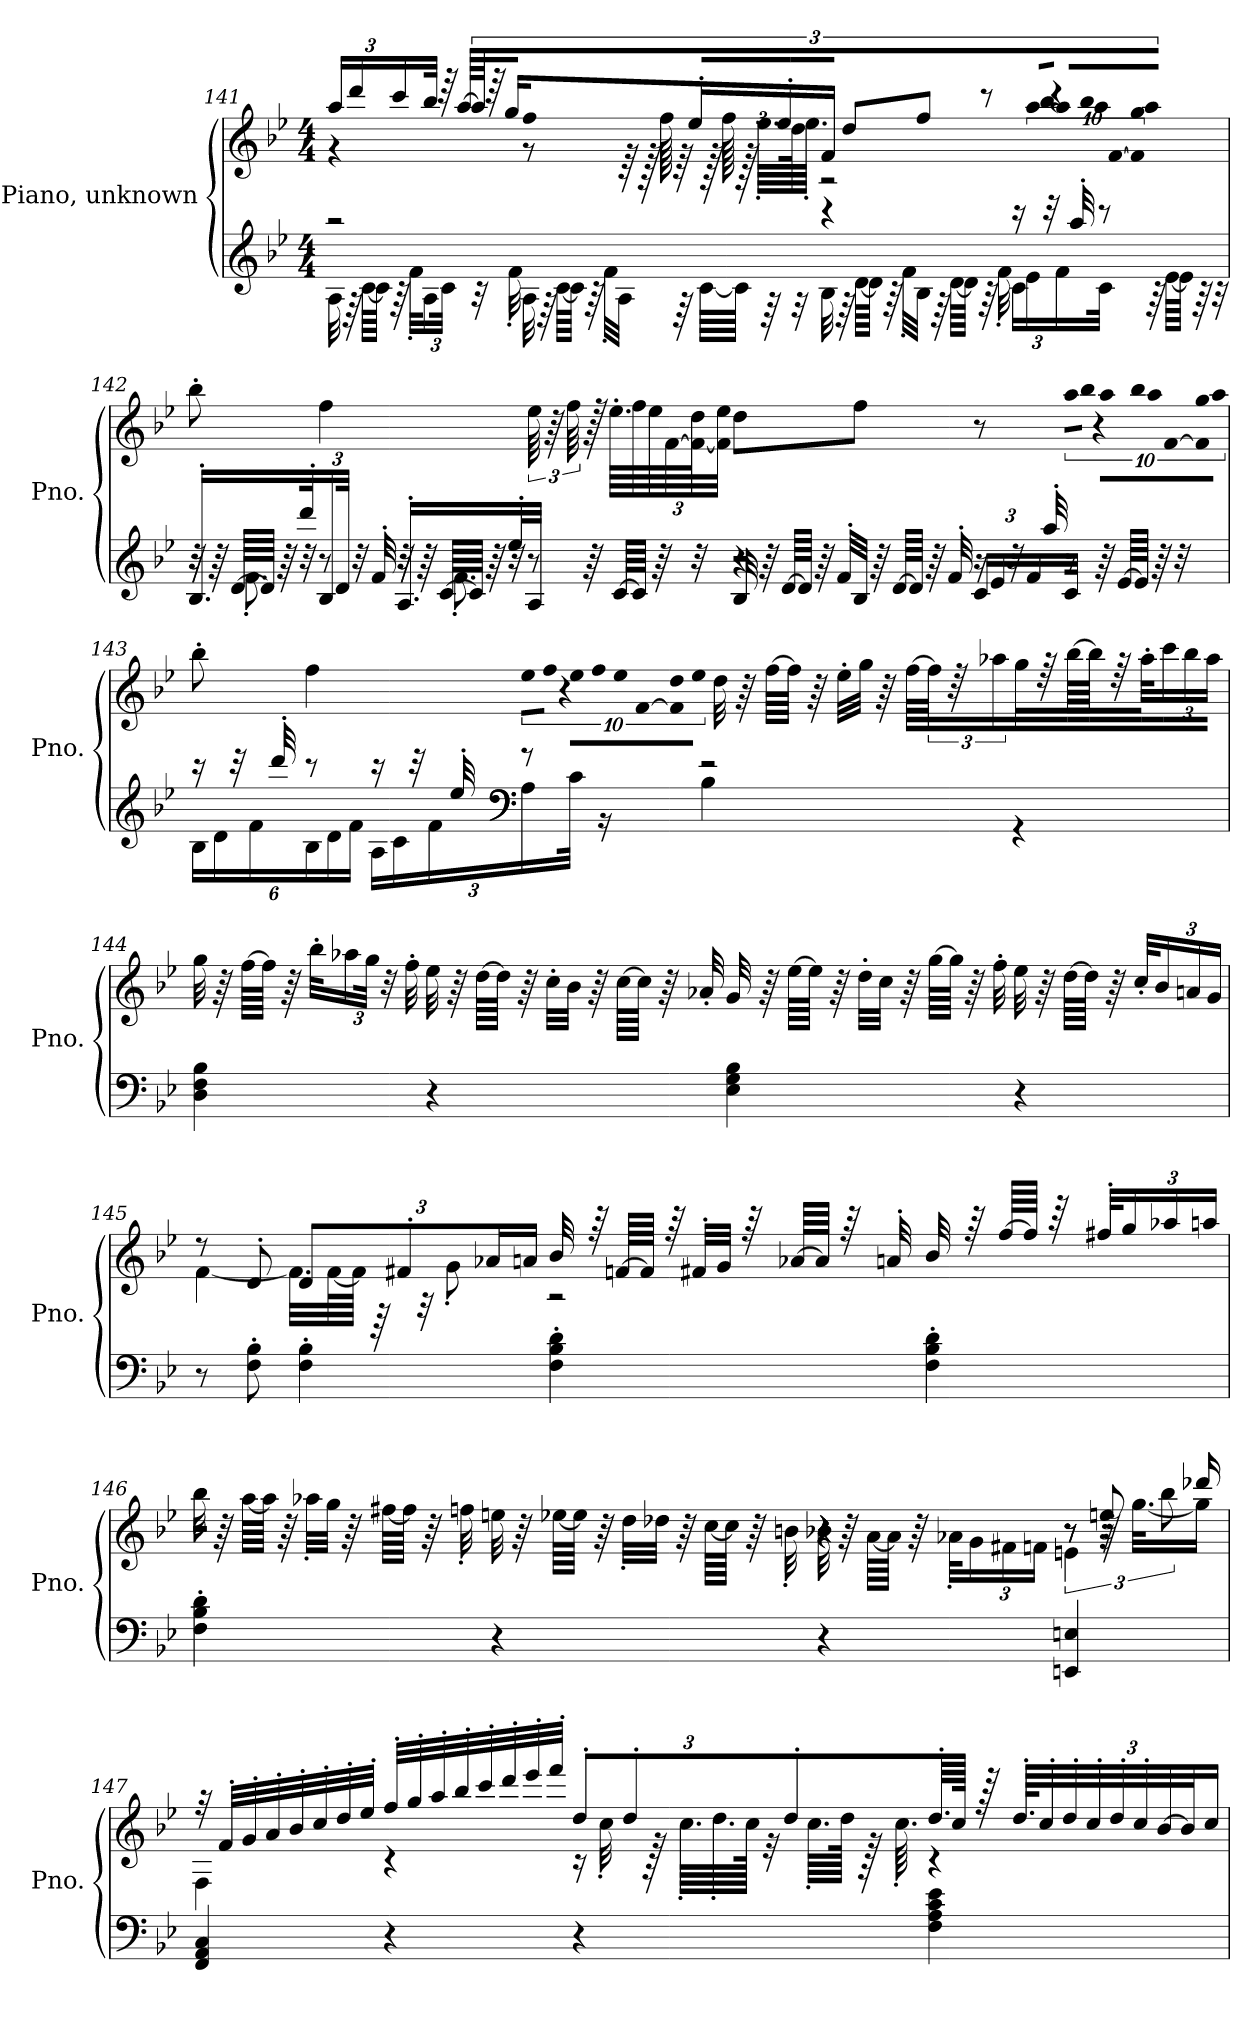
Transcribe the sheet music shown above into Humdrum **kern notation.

**kern	**kern
*part1	*part1
*staff2	*staff1
*I"Piano, unknown	*
*I'Pno.	*
!!LO:PB:g=z
*clefG2	*clefG2
*k[b-e-]	*k[b-e-]
*M4/4	*M4/4
=141	=141
*^	*
*	*	*Xbrackettup
*	*	*^
2r	32A\	24aa/LL	4r
.	64r	.	.
.	.	24ddd/	.
.	[64c\LLLL	.	.
.	64c\JJJJ]	.	.
.	64r	.	.
.	.	24ccc/	.
.	32f'\KLL	.	.
*	*Xbrackettup	*	*
.	24A\	32bb-/JJk	.
.	.	64r	.
.	48c\JJk	.	.
.	.	[64aa/LLLL	.
*	*	*brackettup	*
.	32r	96aa/JJJJ]	.
.	.	96r	.
.	.	24gg/KL	.
.	32f'\	.	.
.	32A\	8ff/	8r
.	64r	.	.
.	[64c\LLLL	.	.
.	64c\JJJJ]	.	.
.	64r	.	.
.	32f'\LLL	.	.
*	*	*Xbrackettup	*
.	32A\JJJ	24ee-'/L	64r
.	.	.	128r
.	.	.	128ff\
.	64r	.	64r
.	.	24ee-'/	.
.	[64c\LLLL	.	128r
.	.	.	128ff\
.	64c\JJJJ]	.	128r
.	.	.	64.ee-'\LLLL
.	64r	.	.
.	.	24f/JJ	.
.	32r	.	128dd\K
.	.	.	64.ee-'\JJJJ
4r	32B-\	8dd/L	2r
.	64r	.	.
.	[64d\LLLL	.	.
.	64d\JJJJ]	.	.
.	64r	.	.
.	32f'\LLL	.	.
.	32B-\JJJ	8ff/J	.
.	64r	.	.
.	[64d\LLLL	.	.
.	64d\JJJJ]	.	.
.	64r	.	.
.	32f'\	.	.
16r	24c\LL	8r	.
.	24e-\	.	.
32r	.	.	.
.	24f\	.	.
32aa'/	.	.	.
*	*	*brackettup	*
!	!	!LO:N:vis=64	!
8r	32c\JJk	640%9aa/LLLL	.
!	!	!LO:N:vis=64	!
.	.	640%9bb-/JJJJ	.
!	!	!LO:N:vis=64	!
.	.	640%9r	.
.	64r	.	.
!	!	!LO:N:vis=64	!
.	.	640%9aa/LLLL	.
.	[64e-\LLLL	.	.
!	!	!LO:N:vis=64	!
.	.	640%9bb-/	.
.	64e-\JJJJ]	.	.
!	!	!LO:N:vis=64	!
.	.	640%9aa/	.
.	64r	.	.
!	!	!LO:N:vis=64	!
.	.	[640%9f/	.
.	32r	.	.
!	!	!LO:N:vis=64	!
.	.	640%9f/] 640%9gg/	.
!	!	!LO:N:vis=64	!
.	.	640%9aa/JJJJ	.
640ryy	640ryy	.	640ryy
*	*	*v	*v
!!LO:LB:g=z
=142	=142	=142
*	*^	*
32r	16r	16.B-'/LL	8bb-'\
64r	.	.	.
[64d/LLLL	.	.	.
64d/JJJJ]	8.f'\	.	.
64r	.	.	.
32r	.	32ddd'/K	.
8r	.	24B-/	4ff\
.	.	48d/JJk	.
.	.	32r	.
.	.	32f'/	.
32r	16r	16.A'/LL	.
64r	.	.	.
[64c/LLLL	.	.	.
64c/JJJJ]	8.f'\	.	.
64r	.	.	.
32r	.	32ee-'/L	.
8r	.	32A/JJJ	96ee-\
.	.	.	96r
.	.	.	96ff\
.	.	64r	128r
.	.	.	64.ee-'\LLLL
.	.	[64c/LLLL	.
*	*	*	*Xbrackettup
.	.	64c/JJJJ]	96ff\
.	.	.	96ee-\
.	.	64r	.
.	.	.	[96f\
.	.	32r	96f\_ 96dd\J
.	.	.	48f\] 48ee-\JJJ
4r	2r	32B-/	8dd\L
.	.	64r	.
.	.	[64d/LLLL	.
.	.	64d/JJJJ]	.
.	.	64r	.
.	.	32f'/LLL	.
.	.	32B-/JJJ	8ff\J
.	.	64r	.
.	.	[64d/LLLL	.
.	.	64d/JJJJ]	.
.	.	64r	.
.	.	32f'/	.
16r	.	24c/LL	8r
.	.	24e-/	.
32r	.	.	.
.	.	24f/	.
32aa'/	.	.	.
*	*	*	*brackettup
!	!	!	!LO:N:vis=64
8r	.	32c/JJk	640%9aa\LLLL
!	!	!	!LO:N:vis=64
.	.	.	640%9bb-\JJJJ
!	!	!	!LO:N:vis=64
.	.	.	640%9r
.	.	64r	.
!	!	!	!LO:N:vis=64
.	.	.	640%9aa\LLLL
.	.	[64e-/LLLL	.
!	!	!	!LO:N:vis=64
.	.	.	640%9bb-\
.	.	64e-/JJJJ]	.
!	!	!	!LO:N:vis=64
.	.	.	640%9aa\
.	.	64r	.
!	!	!	!LO:N:vis=64
.	.	.	[640%9f\
.	.	32r	.
!	!	!	!LO:N:vis=64
.	.	.	640%9f\] 640%9gg\
!	!	!	!LO:N:vis=64
.	.	.	640%9aa\JJJJ
640ryy	640ryy	640ryy	.
*	*v	*v	*
!!LO:LB:g=z
=143	=143	=143
16r	24B-\LL	8bb-'\
.	24d\	.
32r	.	.
.	24f\	.
32ddd'/	.	.
8r	24B-\	4ff\
.	24d\	.
.	24f\JJ	.
16r	24A\LL	.
.	24c\	.
32r	.	.
.	24f\	.
32ee-'/	.	.
*clefF4	*	*
!	!	!LO:N:vis=64
8r	24A\	640%9ee-\LLLL
!	!	!LO:N:vis=64
.	.	640%9ff\JJJJ
!	!	!LO:N:vis=64
.	.	640%9r
.	48c\JJk	.
!	!	!LO:N:vis=64
.	.	640%9ee-\LLLL
!	!	!LO:N:vis=64
.	.	640%9ff\
.	16r	.
!	!	!LO:N:vis=64
.	.	640%9ee-\
!	!	!LO:N:vis=64
.	.	[640%9f\
!	!	!LO:N:vis=64
.	.	640%9f\] 640%9dd\
!	!	!LO:N:vis=64
.	.	640%9ee-\JJJJ
2r	4B-\	.
.	.	32dd\
.	.	64r
.	.	[64ff\LLLL
.	.	64ff\JJJJ]
.	.	64r
.	.	32ee-'\LLL
.	.	32gg\JJJ
.	.	64r
.	.	[64ff\LLLL
.	.	96ff\JJJJ]
.	.	96r
.	.	24aa-X\
.	4r	.
.	.	32gg\
.	.	64r
.	.	[64bb-\LLLL
.	.	64bb-\JJJJ]
.	.	64r
.	.	32aa-'\KLL
*	*	*Xbrackettup
.	.	24ccc\
.	.	24bb-\
.	.	24aa-\JJ
640ryy	640ryy	.
*v	*v	*
!!LO:LB:g=z
=144	=144
4D\ 4F\ 4B-\	32gg\
.	64r
.	[64ff\LLLL
.	64ff\JJJJ]
.	64r
.	32bb-'\KLL
.	24aa-X\
.	48gg\JJk
.	32r
.	32ff'\
4r	32ee-\
.	64r
.	[64dd\LLLL
.	64dd\JJJJ]
.	64r
.	32cc'\LLL
.	32b-\JJJ
.	64r
.	[64cc\LLLL
.	64cc\JJJJ]
.	64r
.	32a-X'/
4E-\ 4G\ 4B-\	32g/
.	64r
.	[64ee-\LLLL
.	64ee-\JJJJ]
.	64r
.	32dd'\LLL
.	32cc\JJJ
.	64r
.	[64gg\LLLL
.	64gg\JJJJ]
.	64r
.	32ff'\
4r	32ee-\
.	64r
.	[64dd\LLLL
.	64dd\JJJJ]
.	64r
.	32cc'/KLL
.	24b-/
.	24an/
.	24g/JJ
!!LO:LB:g=z
=145	=145
*	*^
8r	8r	[4f\
8F\' 8B-\'	8d'/	.
4F\' 4B-\'	12d/L	32.f\LLL]
.	.	[64f\L
.	.	64f\JJJJ]
.	.	64r
.	12f#X'/	.
.	.	32r
.	.	8g'\
.	24a-X/L	.
.	24an/JJ	.
4F\' 4B-\' 4d\'	32b-/	2r
.	64r	.
.	[64fn/LLLL	.
.	64f/JJJJ]	.
.	64r	.
.	32f#X'/LLL	.
.	32g/JJJ	.
.	64r	.
.	[64a-X/LLLL	.
.	64a-/JJJJ]	.
.	64r	.
.	32an'/	.
4F\' 4B-\' 4d\'	32b-/	.
.	64r	.
.	[64ff/LLLL	.
.	64ff/JJJJ]	.
.	64r	.
.	32ff#X'/KLL	.
.	24gg/	.
.	24aa-X/	.
.	24aan/JJ	.
!!LO:LB:g=z
=146	=146	=146
*	*^	*^
4F\' 4B-\' 4d\'	2r	2r	2r	32bb-\
.	.	.	.	64r
.	.	.	.	[64aa\LLLL
.	.	.	.	64aa\JJJJ]
.	.	.	.	64r
.	.	.	.	32aa-X'\LLL
.	.	.	.	32gg\JJJ
.	.	.	.	64r
.	.	.	.	[64ff#X\LLLL
.	.	.	.	64ff#\JJJJ]
.	.	.	.	64r
.	.	.	.	32ffn'\
4r	.	.	.	32een\
.	.	.	.	64r
.	.	.	.	[64ee-X\LLLL
.	.	.	.	64ee-\JJJJ]
.	.	.	.	64r
.	.	.	.	32dd'\LLL
.	.	.	.	32dd-X\JJJ
.	.	.	.	64r
.	.	.	.	[64cc\LLLL
.	.	.	.	64cc\JJJJ]
.	.	.	.	64r
.	.	.	.	32bn'\
4r	4r	4r	4r	32b-X\
.	.	.	.	64r
.	.	.	.	[64a\LLLL
.	.	.	.	64a\JJJJ]
.	.	.	.	64r
.	.	.	.	32a-X'\KLL
.	.	.	.	24g\
.	.	.	.	24f#X\
.	.	.	.	24fn\JJ
*	*	*	*	*brackettup
4EEn/ 4En/	8r	8r	8r	6en\
.	16r	64r	8een/	.
.	.	[32.gg\KLL	.	.
.	.	.	.	12bb-\
.	16ddd-X/	16gg\JJ]	.	.
*	*	*v	*v	*v
!!LO:PB:g=z
=147	=147	=147
4FF/ 4AA/ 4C/	32r	4F\
.	32f'/LLL	.
.	32g'/	.
.	32a'/	.
.	32b-'/	.
.	32cc'/	.
.	32dd'/	.
.	32ee-'/JJJ	.
4r	32ff'/LLL	4r
.	32gg'/	.
.	32aa'/	.
.	32bb-'/	.
.	32ccc'/	.
.	32ddd'/	.
.	32eee-'/	.
.	32fff'/JJJ	.
*	*Xbrackettup	*
4r	12dd'/L	16r
.	.	32cc'\
.	12dd'/	.
.	.	128r
.	.	64.cc'\LLLL
.	.	64.dd'\
.	.	128cc\JJJJk
.	.	32r
.	12dd'/	.
.	.	64.cc'\LLLL
.	.	128dd\JJJJk
.	.	128r
.	.	64.cc'\
4F\ 4A\ 4c\ 4e-\	64.dd'/LLL	4r
.	128cc/JJJJk	.
.	128r	.
.	64.dd'/KLLL	.
.	48cc'/	.
.	48dd'/	.
.	48cc'/	.
.	48dd'/	.
.	48cc'/	.
.	[48b-/	.
.	48b-/J]	.
.	24cc/JJ	.
*	*v	*v
=	=
*-	*-
